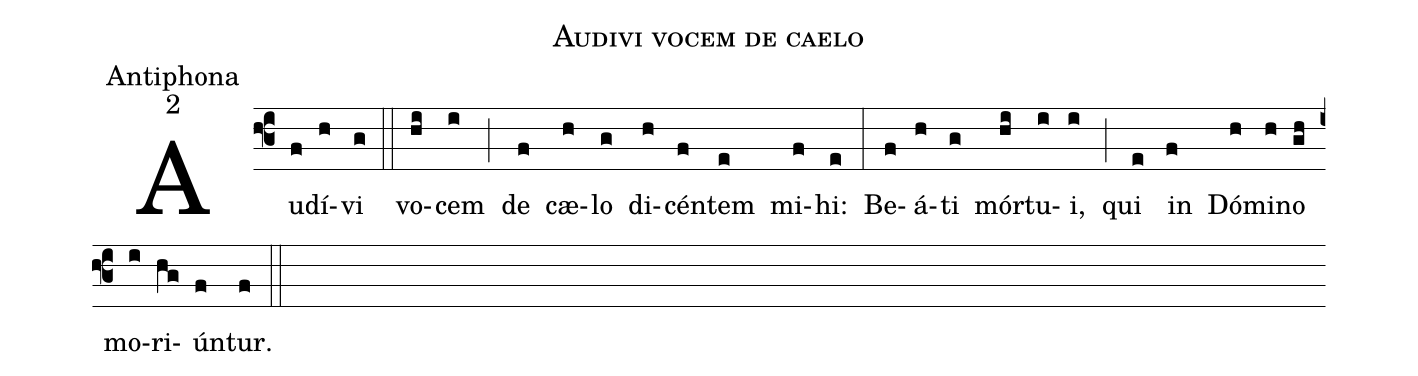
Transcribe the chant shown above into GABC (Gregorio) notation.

name:Audivi vocem de caelo;
office-part:Antiphona;
mode:2;
%%
(f3) Au(f)dí(h)vi(g) (::)
vo(hi)cem(i) (;) de(f) cæ(h)lo(g) di(h)cén(f)tem(e) mi(f)hi:(e) (:)
Be(f)á(h)ti(g) mór(hi)tu(i)i,(i) (;) qui(e) in(f) Dó(h)mi(h)no(gh) mo(i)ri(hg)ún(f)tur.(f) (::)
